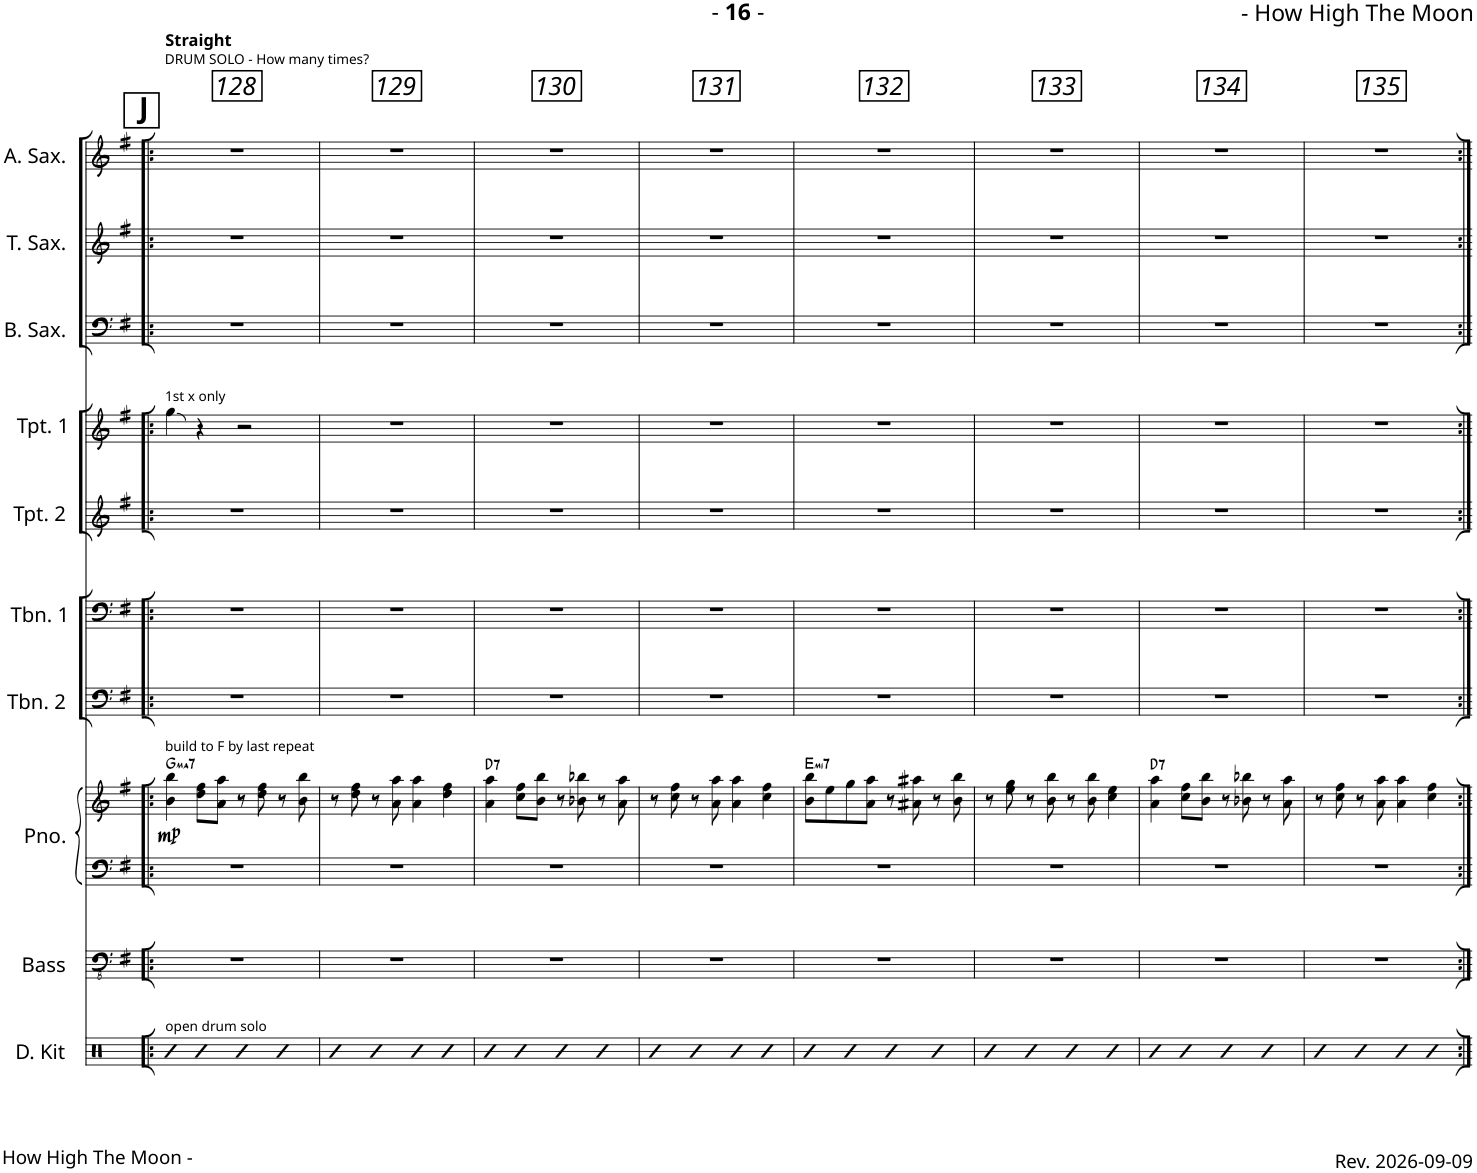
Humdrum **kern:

**kern	**kern	**kern	**kern	**dynam	**harte	**kern	**kern	**kern	**kern	**kern	**kern	**kern
*part10	*part9	*part8	*part8	*part8	*part8	*part7	*part6	*part5	*part4	*part3	*part2	*part1
*staff11	*staff10	*staff9	*staff8	*staff8/9	*	*staff7	*staff6	*staff5	*staff4	*staff3	*staff2	*staff1
*I"Drum Kit	*I"Acoustic Bass	*I"Piano	*	*	*	*I"Trombone 2	*I"Trombone 1	*I"Trumpet 2	*I"Trumpet 1	*I"Baritone Sax	*I"Tenor Sax	*I"Alto Sax
*I'D. Kit	*I'Bass	*I'Pno.	*	*	*	*I'Tbn. 2	*I'Tbn. 1	*I'Tpt. 2	*I'Tpt. 1	*I'B. Sax.	*I'T. Sax.	*I'A. Sax.
!!LO:PB:g=z
*clefX	*clefFv4	*clefF4	*clefG2	*	*	*clefF4	*clefF4	*clefG2	*clefG2	*clefF4	*clefG2	*clefG2
*	*	*	*	*	*	*	*	*Trd1c2	*Trd1c2	*Trd12c21	*Trd8c14	*Trd5c9
*k[]	*k[f#]	*k[f#]	*k[f#]	*	*	*k[f#]	*k[f#]	*k[f#]	*k[f#]	*k[f#]	*k[f#]	*k[f#]
*M4/4	*M4/4	*M4/4	*M4/4	*	*	*M4/4	*M4/4	*M4/4	*M4/4	*M4/4	*M4/4	*M4/4
!!LO:REH:place=s1:a:B:cj:fs=14:t=J
=128!|:	=128!|:	=128!|:	=128!|:	=128!|:	=128!|:	=128!|:	=128!|:	=128!|:	=128!|:	=128!|:	=128!|:	=128!|:
!	!	!	!	!	!	!	!	!	!	!	!	!LO:TX:a:t=DRUM SOLO - How many times?
!	!	!	!	!	!	!	!	!	!	!	!	!LO:TX:a:B:t=Straight
!	!	!	!	!	!	!	!	!	!LO:TX:a:t=1st x only	!	!	!
!	!	!	!LO:TX:a:t=build to F by last repeat	!	!	!	!	!	!	!	!	!
!LO:TX:a:t=open drum solo	!	!	!	!	!	!	!	!	!	!	!	!
!	!	!	!	!LO:DY:b	!LO:H:kt=ma7	!	!	!	!	!	!	!
4R	1r	1r	4b\ 4bb\	mp	G:maj7	1r	1r	1r	4gg\	1r	1r	1r
4R	.	.	8dd\ 8ff#\L	.	.	.	.	.	4r	.	.	.
.	.	.	8a\ 8aa\J	.	.	.	.	.	.	.	.	.
4R	.	.	8r	.	.	.	.	.	2r	.	.	.
.	.	.	8dd\ 8ff#\	.	.	.	.	.	.	.	.	.
4R	.	.	8r	.	.	.	.	.	.	.	.	.
.	.	.	8b\ 8bb\	.	.	.	.	.	.	.	.	.
=129	=129	=129	=129	=129	=129	=129	=129	=129	=129	=129	=129	=129
4R	1r	1r	8r	.	.	1r	1r	1r	1r	1r	1r	1r
.	.	.	8dd\ 8ff#\	.	.	.	.	.	.	.	.	.
4R	.	.	8r	.	.	.	.	.	.	.	.	.
.	.	.	8a\ 8aa\	.	.	.	.	.	.	.	.	.
4R	.	.	4a\ 4aa\	.	.	.	.	.	.	.	.	.
4R	.	.	4dd\ 4ff#\	.	.	.	.	.	.	.	.	.
=130	=130	=130	=130	=130	=130	=130	=130	=130	=130	=130	=130	=130
!	!	!	!	!	!LO:H:kt=7	!	!	!	!	!	!	!
4R	1r	1r	4a\ 4aa\	.	D:7	1r	1r	1r	1r	1r	1r	1r
4R	.	.	8cc\ 8ff#\L	.	.	.	.	.	.	.	.	.
.	.	.	8b\ 8bb\J	.	.	.	.	.	.	.	.	.
4R	.	.	8r	.	.	.	.	.	.	.	.	.
.	.	.	8b-X\ 8bb-X\	.	.	.	.	.	.	.	.	.
4R	.	.	8r	.	.	.	.	.	.	.	.	.
.	.	.	8a\ 8aa\	.	.	.	.	.	.	.	.	.
=131	=131	=131	=131	=131	=131	=131	=131	=131	=131	=131	=131	=131
4R	1r	1r	8r	.	.	1r	1r	1r	1r	1r	1r	1r
.	.	.	8cc\ 8ff#\	.	.	.	.	.	.	.	.	.
4R	.	.	8r	.	.	.	.	.	.	.	.	.
.	.	.	8a\ 8aa\	.	.	.	.	.	.	.	.	.
4R	.	.	4a\ 4aa\	.	.	.	.	.	.	.	.	.
4R	.	.	4cc\ 4ff#\	.	.	.	.	.	.	.	.	.
=132	=132	=132	=132	=132	=132	=132	=132	=132	=132	=132	=132	=132
!	!	!	!	!	!LO:H:kt=mi7	!	!	!	!	!	!	!
4R	1r	1r	8b\ 8bb\L	.	E:min7	1r	1r	1r	1r	1r	1r	1r
.	.	.	8ee\	.	.	.	.	.	.	.	.	.
4R	.	.	8gg\	.	.	.	.	.	.	.	.	.
.	.	.	8a\ 8aa\J	.	.	.	.	.	.	.	.	.
4R	.	.	8r	.	.	.	.	.	.	.	.	.
.	.	.	8a#X\ 8aa#X\	.	.	.	.	.	.	.	.	.
4R	.	.	8r	.	.	.	.	.	.	.	.	.
.	.	.	8b\ 8bb\	.	.	.	.	.	.	.	.	.
=133	=133	=133	=133	=133	=133	=133	=133	=133	=133	=133	=133	=133
4R	1r	1r	8r	.	.	1r	1r	1r	1r	1r	1r	1r
.	.	.	8ee\ 8gg\	.	.	.	.	.	.	.	.	.
4R	.	.	8r	.	.	.	.	.	.	.	.	.
.	.	.	8b\ 8bb\	.	.	.	.	.	.	.	.	.
4R	.	.	8r	.	.	.	.	.	.	.	.	.
.	.	.	8b\ 8bb\	.	.	.	.	.	.	.	.	.
4R	.	.	4cc\ 4ee\	.	.	.	.	.	.	.	.	.
=134	=134	=134	=134	=134	=134	=134	=134	=134	=134	=134	=134	=134
!	!	!	!	!	!LO:H:kt=7	!	!	!	!	!	!	!
4R	1r	1r	4a\ 4aa\	.	D:7	1r	1r	1r	1r	1r	1r	1r
4R	.	.	8cc\ 8ff#\L	.	.	.	.	.	.	.	.	.
.	.	.	8b\ 8bb\J	.	.	.	.	.	.	.	.	.
4R	.	.	8r	.	.	.	.	.	.	.	.	.
.	.	.	8b-X\ 8bb-X\	.	.	.	.	.	.	.	.	.
4R	.	.	8r	.	.	.	.	.	.	.	.	.
.	.	.	8a\ 8aa\	.	.	.	.	.	.	.	.	.
=135	=135	=135	=135	=135	=135	=135	=135	=135	=135	=135	=135	=135
4R	1r	1r	8r	.	.	1r	1r	1r	1r	1r	1r	1r
.	.	.	8cc\ 8ff#\	.	.	.	.	.	.	.	.	.
4R	.	.	8r	.	.	.	.	.	.	.	.	.
.	.	.	8a\ 8aa\	.	.	.	.	.	.	.	.	.
4R	.	.	4a\ 4aa\	.	.	.	.	.	.	.	.	.
4R	.	.	4cc\ 4ff#\	.	.	.	.	.	.	.	.	.
=:|!	=:|!	=:|!	=:|!	=:|!	=:|!	=:|!	=:|!	=:|!	=:|!	=:|!	=:|!	=:|!
*-	*-	*-	*-	*-	*-	*-	*-	*-	*-	*-	*-	*-
